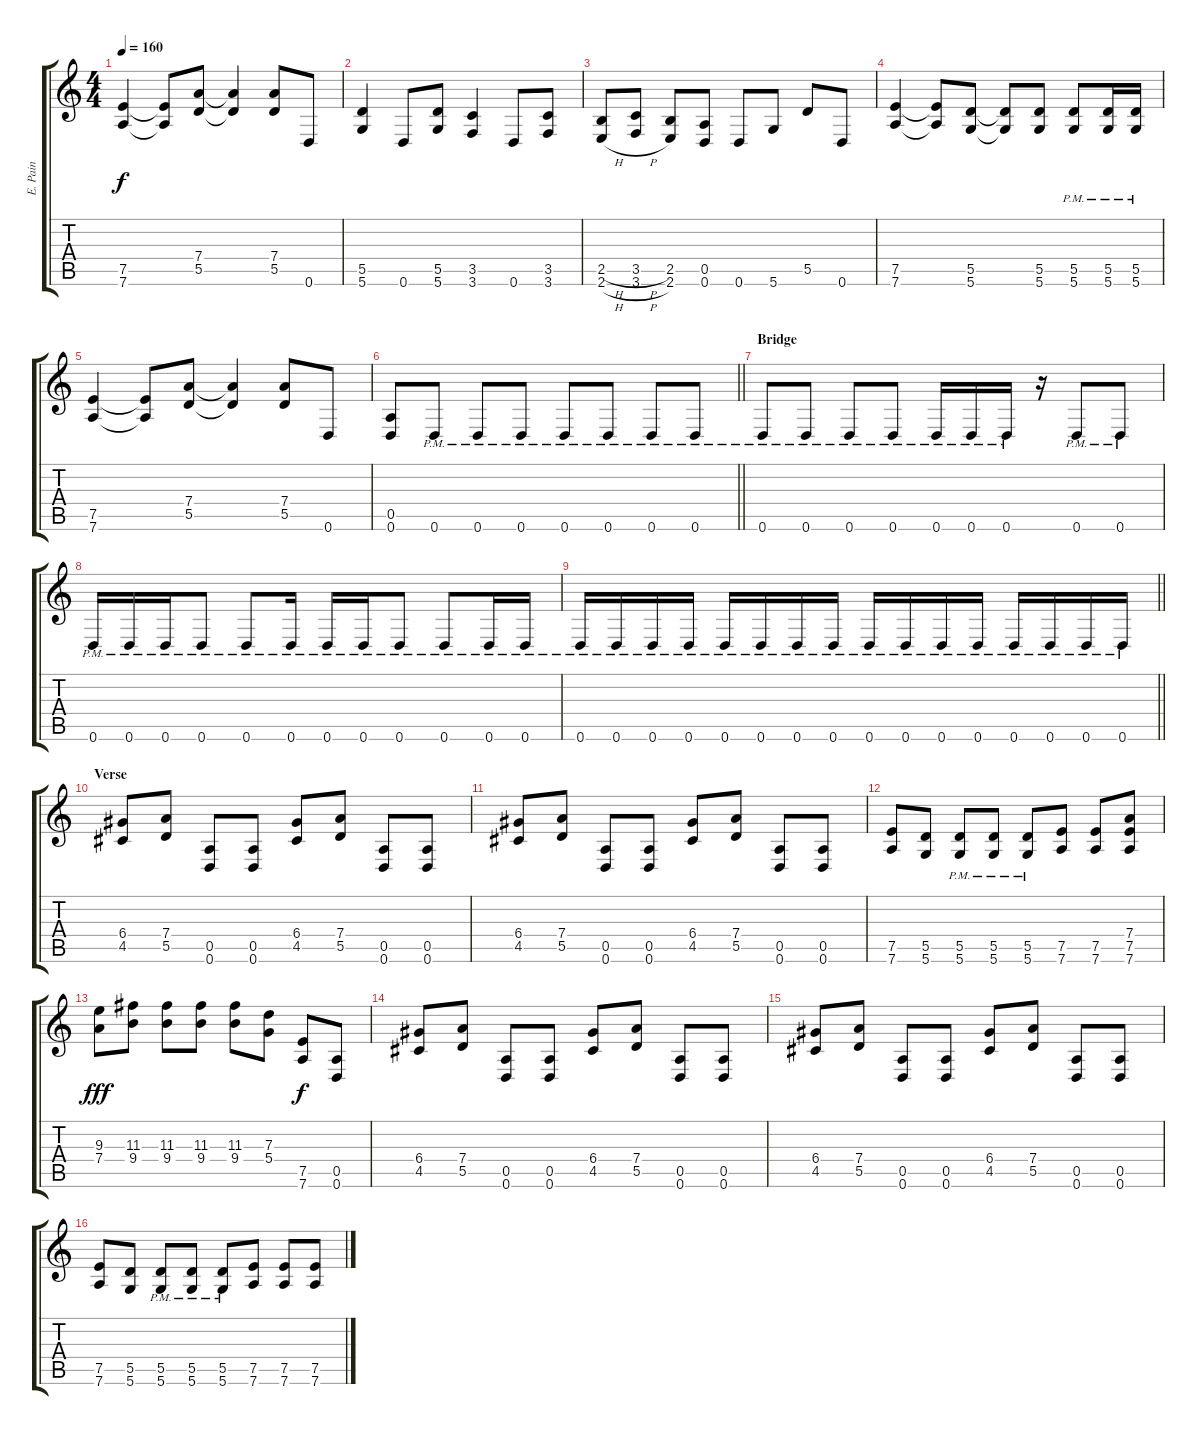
\track ("E. Pain" "E. Pain") {instrument distortionguitar}
\staff {score tabs}
\tuning (E4 B3 G3 D3 A2 D2) {hide}
\ts (4 4)
\tempo 160
\clef g2
\ks c
(7.5 7.6).4{dy f} (7.5{t} 7.6{t}).8 (7.4 5.5).8 (7.4{t} 5.5{t}).4 (7.4 5.5).8 0.6.8 |
(5.5 5.6).4 0.6.8 (5.5 5.6).8 (3.5 3.6).4 0.6.8 (3.5 3.6).8 |
(2.5{h} 2.6{h}).8 (3.5{h} 3.6{h}).8 (2.5 2.6).8 (0.5 0.6).8 0.6.8 5.6.8 5.5.8 0.6.8 |
(7.5 7.6).4 (7.5{t} 7.6{t}).8 (5.5 5.6).8 (5.5{t} 5.6{t}).8 (5.5 5.6).8 (5.5{pm} 5.6{pm}).8 (5.5{pm} 5.6{pm}).16 (5.5{pm} 5.6{pm}).16 |
(7.5 7.6).4 (7.5{t} 7.6{t}).8 (7.4 5.5).8 (7.4{t} 5.5{t}).4 (7.4 5.5).8 0.6.8 |
\barLineRight lightlight
(0.5 0.6).8 0.6{pm}.8 0.6{pm}.8 0.6{pm}.8 0.6{pm}.8 0.6{pm}.8 0.6{pm}.8 0.6{pm}.8 |
\section ("" "Bridge")
0.6{pm}.8 0.6{pm}.8 0.6{pm}.8 0.6{pm}.8 0.6{pm}.16 0.6{pm}.16 0.6{pm}.16 r.16 0.6{pm}.8 0.6{pm}.8 |
0.6{pm}.16 0.6{pm}.16 0.6{pm}.16 0.6{pm}.8 0.6{pm}.8 0.6{pm}.16 0.6{pm}.16 0.6{pm}.16 0.6{pm}.8 0.6{pm}.8 0.6{pm}.16 0.6{pm}.16 |
\barLineRight lightlight
0.6{pm}.16 0.6{pm}.16 0.6{pm}.16 0.6{pm}.16 0.6{pm}.16 0.6{pm}.16 0.6{pm}.16 0.6{pm}.16 0.6{pm}.16 0.6{pm}.16 0.6{pm}.16 0.6{pm}.16 0.6{pm}.16 0.6{pm}.16 0.6{pm}.16 0.6{pm}.16 |
\section ("" "Verse")
(6.4 4.5).8 (7.4 5.5).8 (0.5 0.6).8 (0.5 0.6).8 (6.4 4.5).8 (7.4 5.5).8 (0.5 0.6).8 (0.5 0.6).8 |
(6.4 4.5).8 (7.4 5.5).8 (0.5 0.6).8 (0.5 0.6).8 (6.4 4.5).8 (7.4 5.5).8 (0.5 0.6).8 (0.5 0.6).8 |
(7.5 7.6).8 (5.5 5.6).8 (5.5{pm} 5.6{pm}).8 (5.5{pm} 5.6{pm}).8 (5.5{pm} 5.6{pm}).8 (7.5 7.6).8 (7.5 7.6).8 (7.4 7.5 7.6).8 |
(9.3 7.4).8{dy fff} (11.3 9.4).8 (11.3 9.4).8 (11.3 9.4).8 (11.3 9.4).8 (7.3 5.4).8 (7.5 7.6).8{dy f} (0.5 0.6).8 |
(6.4 4.5).8 (7.4 5.5).8 (0.5 0.6).8 (0.5 0.6).8 (6.4 4.5).8 (7.4 5.5).8 (0.5 0.6).8 (0.5 0.6).8 |
(6.4 4.5).8 (7.4 5.5).8 (0.5 0.6).8 (0.5 0.6).8 (6.4 4.5).8 (7.4 5.5).8 (0.5 0.6).8 (0.5 0.6).8 |
(7.5 7.6).8 (5.5 5.6).8 (5.5{pm} 5.6{pm}).8 (5.5{pm} 5.6{pm}).8 (5.5{pm} 5.6{pm}).8 (7.5 7.6).8 (7.5 7.6).8 (7.5 7.6).8
